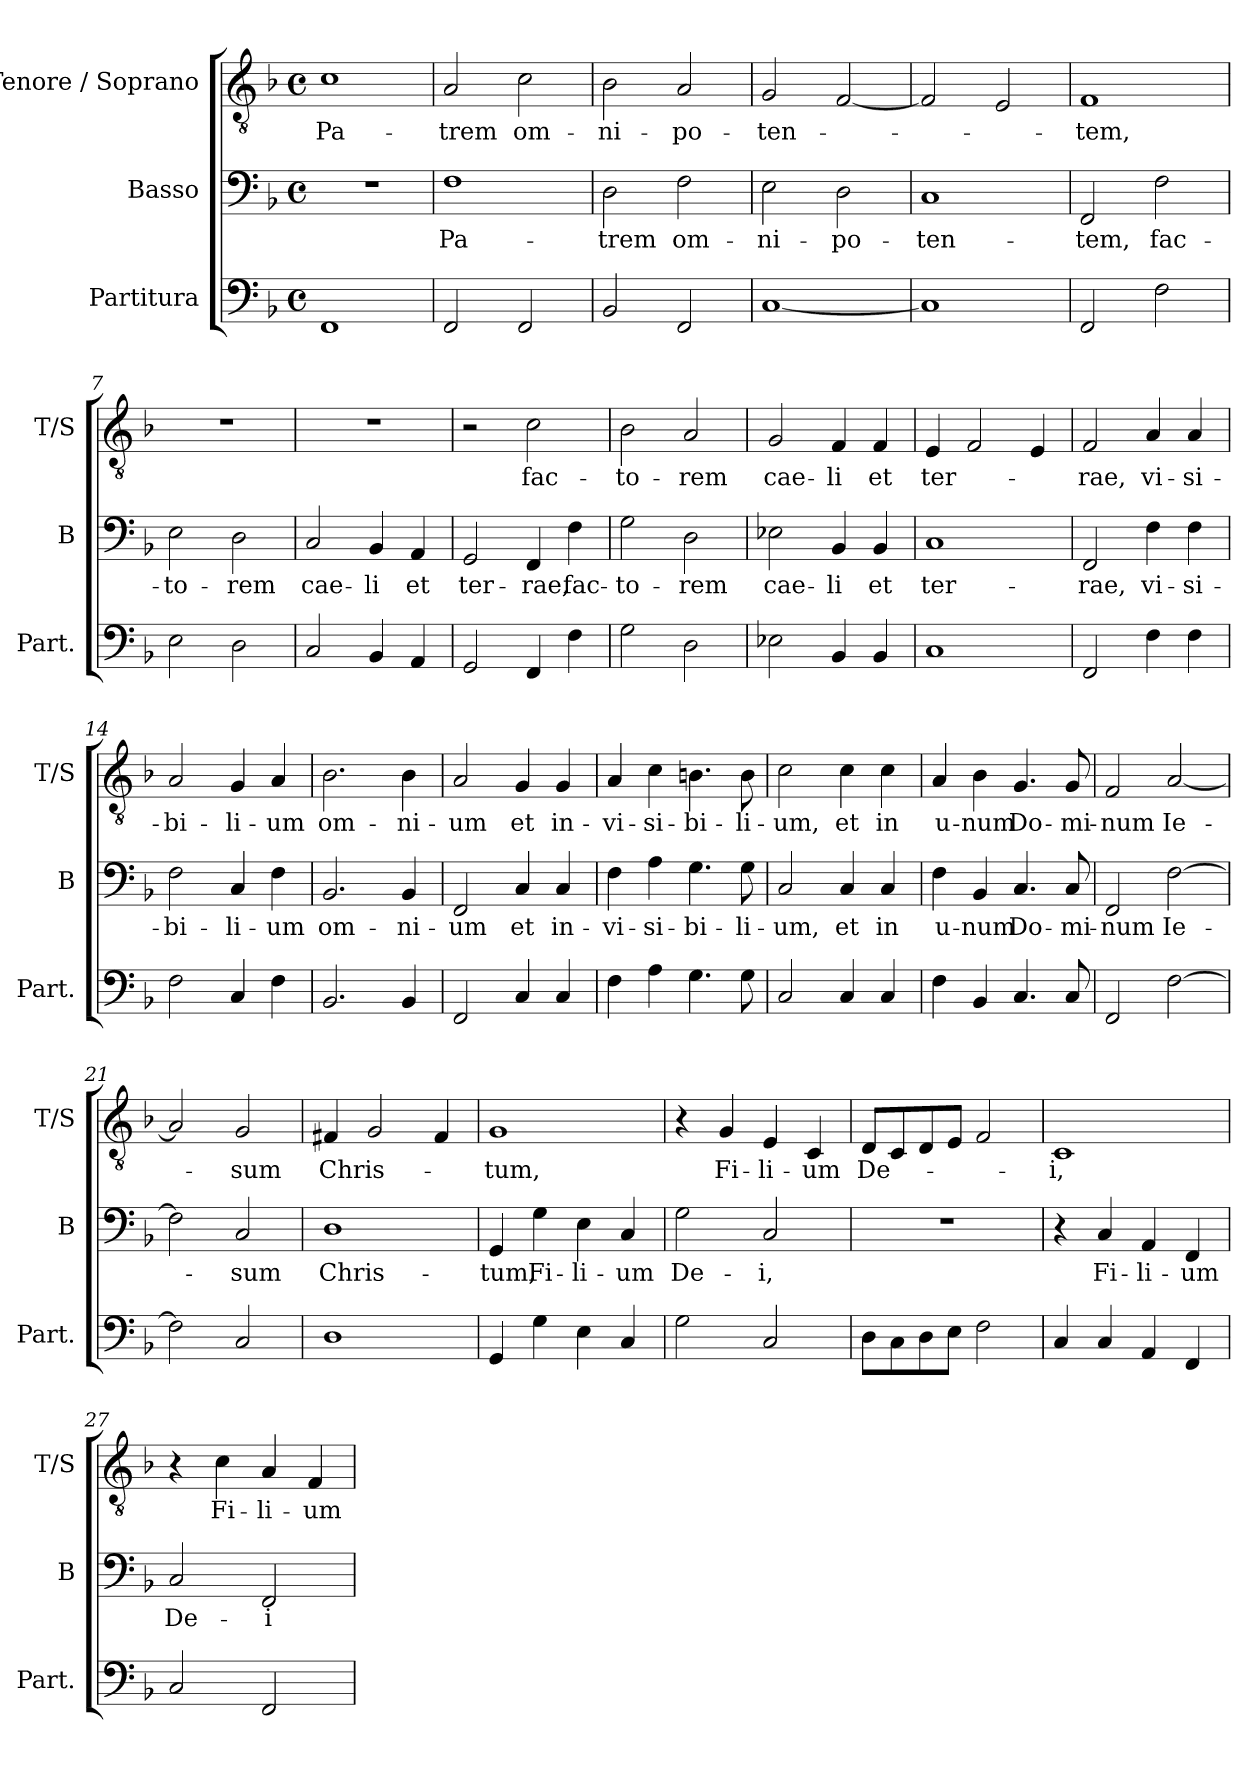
**kern	**kern	**text	**kern	**text
*part3	*part2	*part2	*part1	*part1
*staff3	*staff2	*staff2	*staff1	*staff1
*I"Partitura	*I"Basso	*	*I"Tenore / Soprano	*
*I'Part.	*I'B	*	*I'T/S	*
*clefF4	*clefF4	*	*clefGv2	*
*k[b-]	*k[b-]	*	*k[b-]	*
*F:	*F:	*	*F:	*
*M4/4	*M4/4	*	*M4/4	*
*met(c)	*met(c)	*	*met(c)	*
*MM136	*MM136	*	*MM136	*
=1	=1	=1	=1	=1
1FF	1r	.	1c	Pa-
=2	=2	=2	=2	=2
2FF/	1F	Pa-	2A/	-trem
2FF/	.	.	2c\	om-
=3	=3	=3	=3	=3
2BB-/	2D\	-trem	2B-\	-ni-
2FF/	2F\	om-	2A/	-po-
=4	=4	=4	=4	=4
[1C	2E\	-ni-	2G/	-ten-
.	2D\	-po-	[2F/	.
=5	=5	=5	=5	=5
1C]	1C	-ten-	2F/]	.
.	.	.	2E/	.
=6	=6	=6	=6	=6
2FF/	2FF/	-tem,	1F	-tem,
2F\	2F\	fac-	.	.
=7	=7	=7	=7	=7
2E\	2E\	-to-	1r	.
2D\	2D\	-rem	.	.
=8	=8	=8	=8	=8
2C/	2C/	cae-	1r	.
4BB-/	4BB-/	-li	.	.
4AA/	4AA/	et	.	.
=9	=9	=9	=9	=9
2GG/	2GG/	ter-	2r	.
4FF/	4FF/	-rae,	2c\	fac-
4F\	4F\	fac-	.	.
=10	=10	=10	=10	=10
2G\	2G\	-to-	2B-\	-to-
2D\	2D\	-rem	2A/	-rem
=11	=11	=11	=11	=11
2E-X\	2E-X\	cae-	2G/	cae-
4BB-/	4BB-/	-li	4F/	-li
4BB-/	4BB-/	et	4F/	et
=12	=12	=12	=12	=12
1C	1C	ter-	4E/	ter-
.	.	.	2F/	.
.	.	.	4E/	.
=13	=13	=13	=13	=13
2FF/	2FF/	-rae,	2F/	-rae,
4F\	4F\	vi-	4A/	vi-
4F\	4F\	-si-	4A/	-si-
=14	=14	=14	=14	=14
2F\	2F\	-bi-	2A/	-bi-
4C/	4C/	-li-	4G/	-li-
4F\	4F\	-um	4A/	-um
=15	=15	=15	=15	=15
2.BB-/	2.BB-/	om-	2.B-\	om-
4BB-/	4BB-/	-ni-	4B-\	-ni-
=16	=16	=16	=16	=16
2FF/	2FF/	-um	2A/	-um
4C/	4C/	et	4G/	et
4C/	4C/	in-	4G/	in-
=17	=17	=17	=17	=17
4F\	4F\	-vi-	4A/	-vi-
4A\	4A\	-si-	4c\	-si-
4.G\	4.G\	-bi-	4.Bn\	-bi-
8G\	8G\	-li-	8B\	-li-
=18	=18	=18	=18	=18
2C/	2C/	-um,	2c\	-um,
4C/	4C/	et	4c\	et
4C/	4C/	in	4c\	in
=19	=19	=19	=19	=19
4F\	4F\	u-	4A/	u-
4BB-/	4BB-/	-num	4B-\	-num
4.C/	4.C/	Do-	4.G/	Do-
8C/	8C/	-mi-	8G/	-mi-
=20	=20	=20	=20	=20
2FF/	2FF/	-num	2F/	-num
[2F\	[2F\	Ie-	[2A/	Ie-
=21	=21	=21	=21	=21
2F\]	2F\]	.	2A/]	.
2C/	2C/	-sum	2G/	-sum
=22	=22	=22	=22	=22
1D	1D	Chris-	4F#X/	Chris-
.	.	.	2G/	.
.	.	.	4F#/	.
=23	=23	=23	=23	=23
4GG/	4GG/	-tum,	1G	-tum,
4G\	4G\	Fi-	.	.
4E>\	4E\	-li-	.	.
4C/	4C/	-um	.	.
=24	=24	=24	=24	=24
2G\	2G\	De-	4r	.
.	.	.	4G/	Fi-
2C/	2C/	-i,	4E/	-li-
.	.	.	4C/	-um
=25	=25	=25	=25	=25
8D\L	1r	.	8D/L	De-
8C\	.	.	8C/	.
8D\	.	.	8D/	.
8E\J	.	.	8E/J	.
2F\	.	.	2F/	.
=26	=26	=26	=26	=26
4C/	4r	.	1C	-i,
4C/	4C/	Fi-	.	.
4AA/	4AA/	-li-	.	.
4FF/	4FF/	-um	.	.
=27	=27	=27	=27	=27
2C/	2C/	De-	4r	.
.	.	.	4c\	Fi-
2FF/	2FF/	-i	4A/	-li-
.	.	.	4F/	-um
=	=	=	=	=
*-	*-	*-	*-	*-
